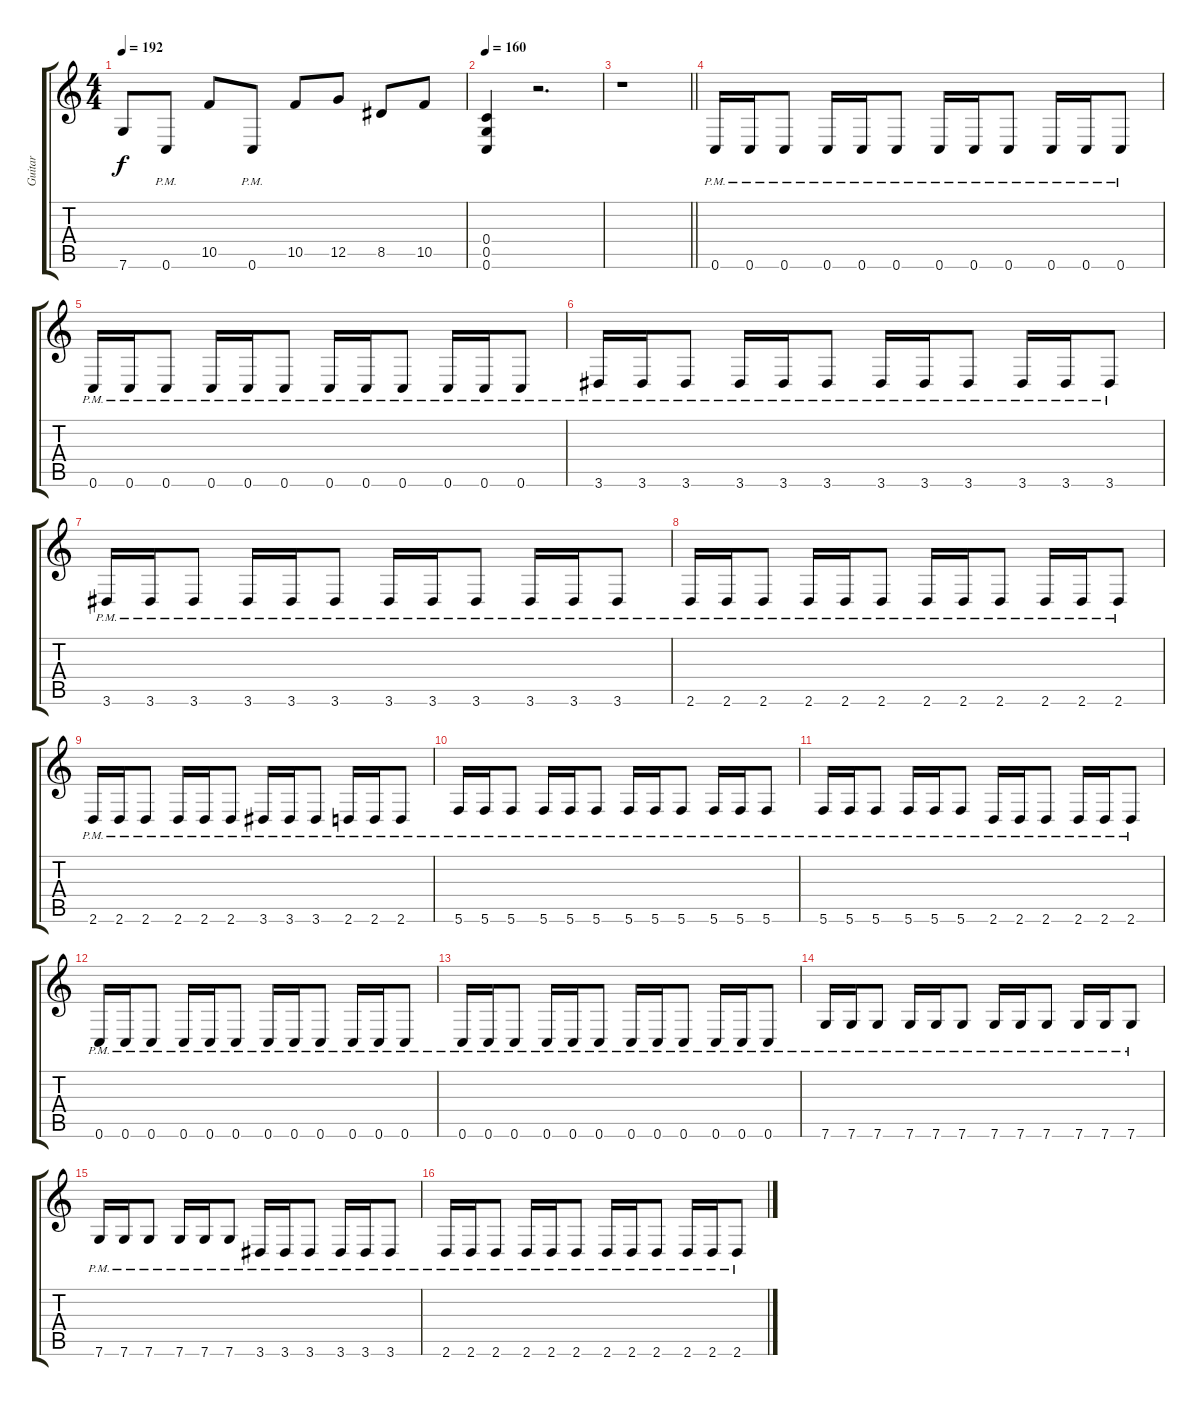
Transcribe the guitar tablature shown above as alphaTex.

\track ("Guitar" "Guitar") {instrument distortionguitar}
\staff {score tabs}
\tuning (D4 A3 F3 C3 G2 C2) {hide}
\ts (4 4)
\tempo 192
\clef g2
\ks c
7.6{t}.8{dy f} 0.6{pm}.8 10.5.8 0.6{pm}.8 10.5.8 12.5.8 8.5.8 10.5.8 |
\tempo 160
(0.4 0.5 0.6).4 r.2{d} |
\barLineRight lightlight
r.1 |
\section ("" "")
0.6{pm}.16 0.6{pm}.16 0.6{pm}.8 0.6{pm}.16 0.6{pm}.16 0.6{pm}.8 0.6{pm}.16 0.6{pm}.16 0.6{pm}.8 0.6{pm}.16 0.6{pm}.16 0.6{pm}.8 |
0.6{pm}.16 0.6{pm}.16 0.6{pm}.8 0.6{pm}.16 0.6{pm}.16 0.6{pm}.8 0.6{pm}.16 0.6{pm}.16 0.6{pm}.8 0.6{pm}.16 0.6{pm}.16 0.6{pm}.8 |
3.6{pm}.16 3.6{pm}.16 3.6{pm}.8 3.6{pm}.16 3.6{pm}.16 3.6{pm}.8 3.6{pm}.16 3.6{pm}.16 3.6{pm}.8 3.6{pm}.16 3.6{pm}.16 3.6{pm}.8 |
3.6{pm}.16 3.6{pm}.16 3.6{pm}.8 3.6{pm}.16 3.6{pm}.16 3.6{pm}.8 3.6{pm}.16 3.6{pm}.16 3.6{pm}.8 3.6{pm}.16 3.6{pm}.16 3.6{pm}.8 |
2.6{pm}.16 2.6{pm}.16 2.6{pm}.8 2.6{pm}.16 2.6{pm}.16 2.6{pm}.8 2.6{pm}.16 2.6{pm}.16 2.6{pm}.8 2.6{pm}.16 2.6{pm}.16 2.6{pm}.8 |
2.6{pm}.16 2.6{pm}.16 2.6{pm}.8 2.6{pm}.16 2.6{pm}.16 2.6{pm}.8 3.6{pm}.16 3.6{pm}.16 3.6{pm}.8 2.6{pm}.16 2.6{pm}.16 2.6{pm}.8 |
5.6{pm}.16 5.6{pm}.16 5.6{pm}.8 5.6{pm}.16 5.6{pm}.16 5.6{pm}.8 5.6{pm}.16 5.6{pm}.16 5.6{pm}.8 5.6{pm}.16 5.6{pm}.16 5.6{pm}.8 |
5.6{pm}.16 5.6{pm}.16 5.6{pm}.8 5.6{pm}.16 5.6{pm}.16 5.6{pm}.8 2.6{pm}.16 2.6{pm}.16 2.6{pm}.8 2.6{pm}.16 2.6{pm}.16 2.6{pm}.8 |
0.6{pm}.16 0.6{pm}.16 0.6{pm}.8 0.6{pm}.16 0.6{pm}.16 0.6{pm}.8 0.6{pm}.16 0.6{pm}.16 0.6{pm}.8 0.6{pm}.16 0.6{pm}.16 0.6{pm}.8 |
0.6{pm}.16 0.6{pm}.16 0.6{pm}.8 0.6{pm}.16 0.6{pm}.16 0.6{pm}.8 0.6{pm}.16 0.6{pm}.16 0.6{pm}.8 0.6{pm}.16 0.6{pm}.16 0.6{pm}.8 |
7.6{pm}.16 7.6{pm}.16 7.6{pm}.8 7.6{pm}.16 7.6{pm}.16 7.6{pm}.8 7.6{pm}.16 7.6{pm}.16 7.6{pm}.8 7.6{pm}.16 7.6{pm}.16 7.6{pm}.8 |
7.6{pm}.16 7.6{pm}.16 7.6{pm}.8 7.6{pm}.16 7.6{pm}.16 7.6{pm}.8 3.6{pm}.16 3.6{pm}.16 3.6{pm}.8 3.6{pm}.16 3.6{pm}.16 3.6{pm}.8 |
2.6{pm}.16 2.6{pm}.16 2.6{pm}.8 2.6{pm}.16 2.6{pm}.16 2.6{pm}.8 2.6{pm}.16 2.6{pm}.16 2.6{pm}.8 2.6{pm}.16 2.6{pm}.16 2.6{pm}.8
